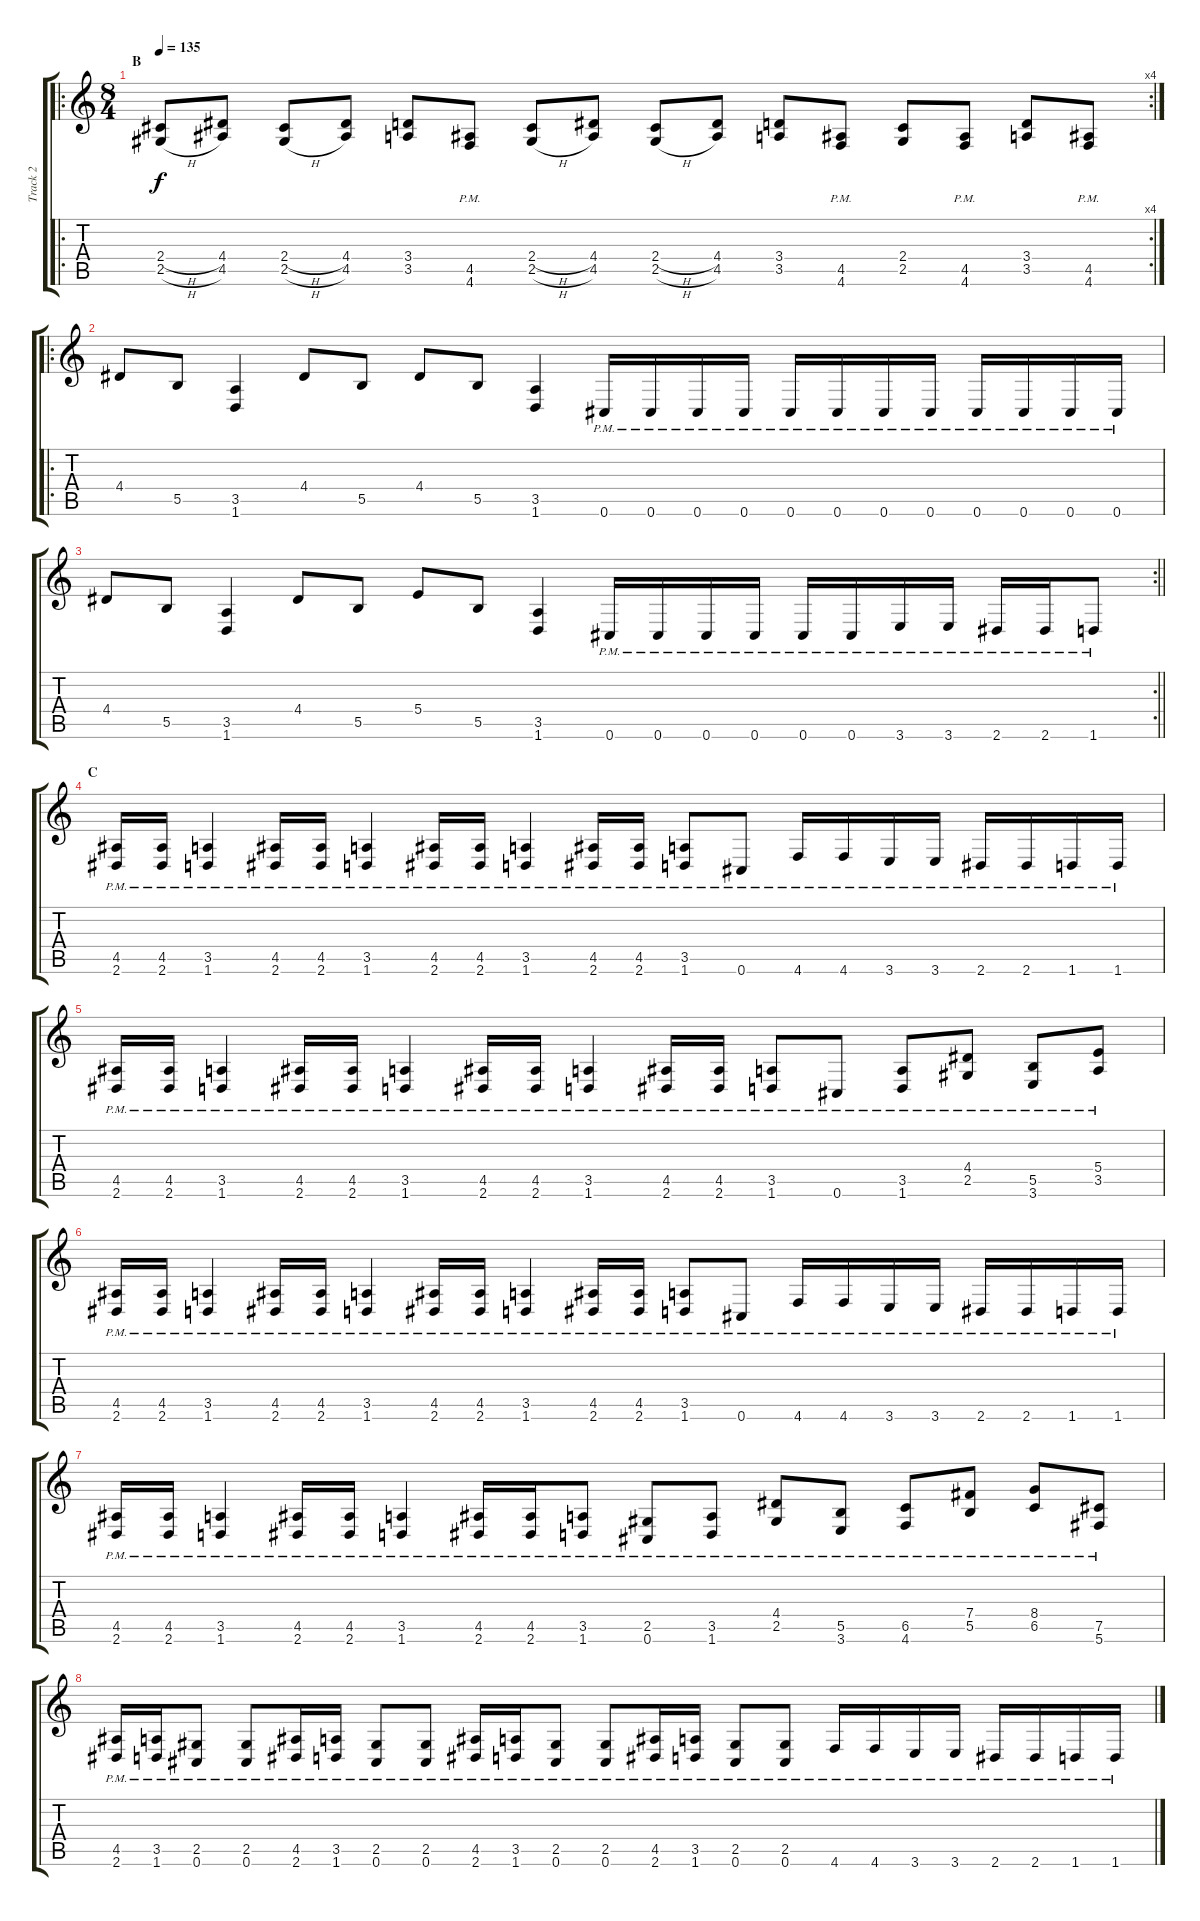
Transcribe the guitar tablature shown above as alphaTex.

\track ("Track 2" "Track 2") {instrument distortionguitar}
\staff {score tabs}
\tuning (Db4 Ab3 E3 B2 Gb2 Db2) {hide}
\ro
\rc 4
\ts (8 4)
\section ("" "B")
\tempo 135
\clef g2
\ks c
(2.4{h} 2.5{h}).8{dy f} (4.4 4.5).8 (2.4{h} 2.5{h}).8 (4.4 4.5).8 (3.4 3.5).8 (4.5{pm} 4.6{pm}).8 (2.4{h} 2.5{h}).8 (4.4 4.5).8 (2.4{h} 2.5{h}).8 (4.4 4.5).8 (3.4 3.5).8 (4.5{pm} 4.6{pm}).8 (2.4 2.5).8 (4.5{pm} 4.6{pm}).8 (3.4 3.5).8 (4.5{pm} 4.6{pm}).8 |
\ro
4.4.8 5.5.8 (3.5 1.6).4 4.4.8 5.5.8 4.4.8 5.5.8 (3.5 1.6).4 0.6{pm}.16 0.6{pm}.16 0.6{pm}.16 0.6{pm}.16 0.6{pm}.16 0.6{pm}.16 0.6{pm}.16 0.6{pm}.16 0.6{pm}.16 0.6{pm}.16 0.6{pm}.16 0.6{pm}.16 |
\rc 2
\barLineRight lightlight
4.4.8 5.5.8 (3.5 1.6).4 4.4.8 5.5.8 5.4.8 5.5.8 (3.5 1.6).4 0.6{pm}.16 0.6{pm}.16 0.6{pm}.16 0.6{pm}.16 0.6{pm}.16 0.6{pm}.16 3.6{pm}.16 3.6{pm}.16 2.6{pm}.16 2.6{pm}.16 1.6{pm}.8 |
\section ("" "C")
(4.5{pm} 2.6{pm}).16 (4.5{pm} 2.6{pm}).16 (3.5{pm} 1.6{pm}).4 (4.5{pm} 2.6{pm}).16 (4.5{pm} 2.6{pm}).16 (3.5{pm} 1.6{pm}).4 (4.5{pm} 2.6{pm}).16 (4.5{pm} 2.6{pm}).16 (3.5{pm} 1.6{pm}).4 (4.5{pm} 2.6{pm}).16 (4.5{pm} 2.6{pm}).16 (3.5{pm} 1.6{pm}).8 0.6{pm}.8 4.6{pm}.16 4.6{pm}.16 3.6{pm}.16 3.6{pm}.16 2.6{pm}.16 2.6{pm}.16 1.6{pm}.16 1.6{pm}.16 |
(4.5{pm} 2.6{pm}).16 (4.5{pm} 2.6{pm}).16 (3.5{pm} 1.6{pm}).4 (4.5{pm} 2.6{pm}).16 (4.5{pm} 2.6{pm}).16 (3.5{pm} 1.6{pm}).4 (4.5{pm} 2.6{pm}).16 (4.5{pm} 2.6{pm}).16 (3.5{pm} 1.6{pm}).4 (4.5{pm} 2.6{pm}).16 (4.5{pm} 2.6{pm}).16 (3.5{pm} 1.6{pm}).8 0.6{pm}.8 (3.5{pm} 1.6{pm}).8 (4.4{pm} 2.5{pm}).8 (5.5{pm} 3.6{pm}).8 (5.4{pm} 3.5{pm}).8 |
(4.5{pm} 2.6{pm}).16 (4.5{pm} 2.6{pm}).16 (3.5{pm} 1.6{pm}).4 (4.5{pm} 2.6{pm}).16 (4.5{pm} 2.6{pm}).16 (3.5{pm} 1.6{pm}).4 (4.5{pm} 2.6{pm}).16 (4.5{pm} 2.6{pm}).16 (3.5{pm} 1.6{pm}).4 (4.5{pm} 2.6{pm}).16 (4.5{pm} 2.6{pm}).16 (3.5{pm} 1.6{pm}).8 0.6{pm}.8 4.6{pm}.16 4.6{pm}.16 3.6{pm}.16 3.6{pm}.16 2.6{pm}.16 2.6{pm}.16 1.6{pm}.16 1.6{pm}.16 |
(4.5{pm} 2.6{pm}).16 (4.5{pm} 2.6{pm}).16 (3.5{pm} 1.6{pm}).4 (4.5{pm} 2.6{pm}).16 (4.5{pm} 2.6{pm}).16 (3.5{pm} 1.6{pm}).4 (4.5{pm} 2.6{pm}).16 (4.5{pm} 2.6{pm}).16 (3.5{pm} 1.6{pm}).8 (2.5{pm} 0.6{pm}).8 (3.5{pm} 1.6{pm}).8 (4.4{pm} 2.5{pm}).8 (5.5{pm} 3.6{pm}).8 (6.5{pm} 4.6{pm}).8 (7.4{pm} 5.5{pm}).8 (8.4{pm} 6.5{pm}).8 (7.5{pm} 5.6{pm}).8 |
(4.5{pm} 2.6{pm}).16 (3.5{pm} 1.6{pm}).16 (2.5{pm} 0.6{pm}).8 (2.5{pm} 0.6{pm}).8 (4.5{pm} 2.6{pm}).16 (3.5{pm} 1.6{pm}).16 (2.5{pm} 0.6{pm}).8 (2.5{pm} 0.6{pm}).8 (4.5{pm} 2.6{pm}).16 (3.5{pm} 1.6{pm}).16 (2.5{pm} 0.6{pm}).8 (2.5{pm} 0.6{pm}).8 (4.5{pm} 2.6{pm}).16 (3.5{pm} 1.6{pm}).16 (2.5{pm} 0.6{pm}).8 (2.5{pm} 0.6{pm}).8 4.6{pm}.16 4.6{pm}.16 3.6{pm}.16 3.6{pm}.16 2.6{pm}.16 2.6{pm}.16 1.6{pm}.16 1.6{pm}.16
